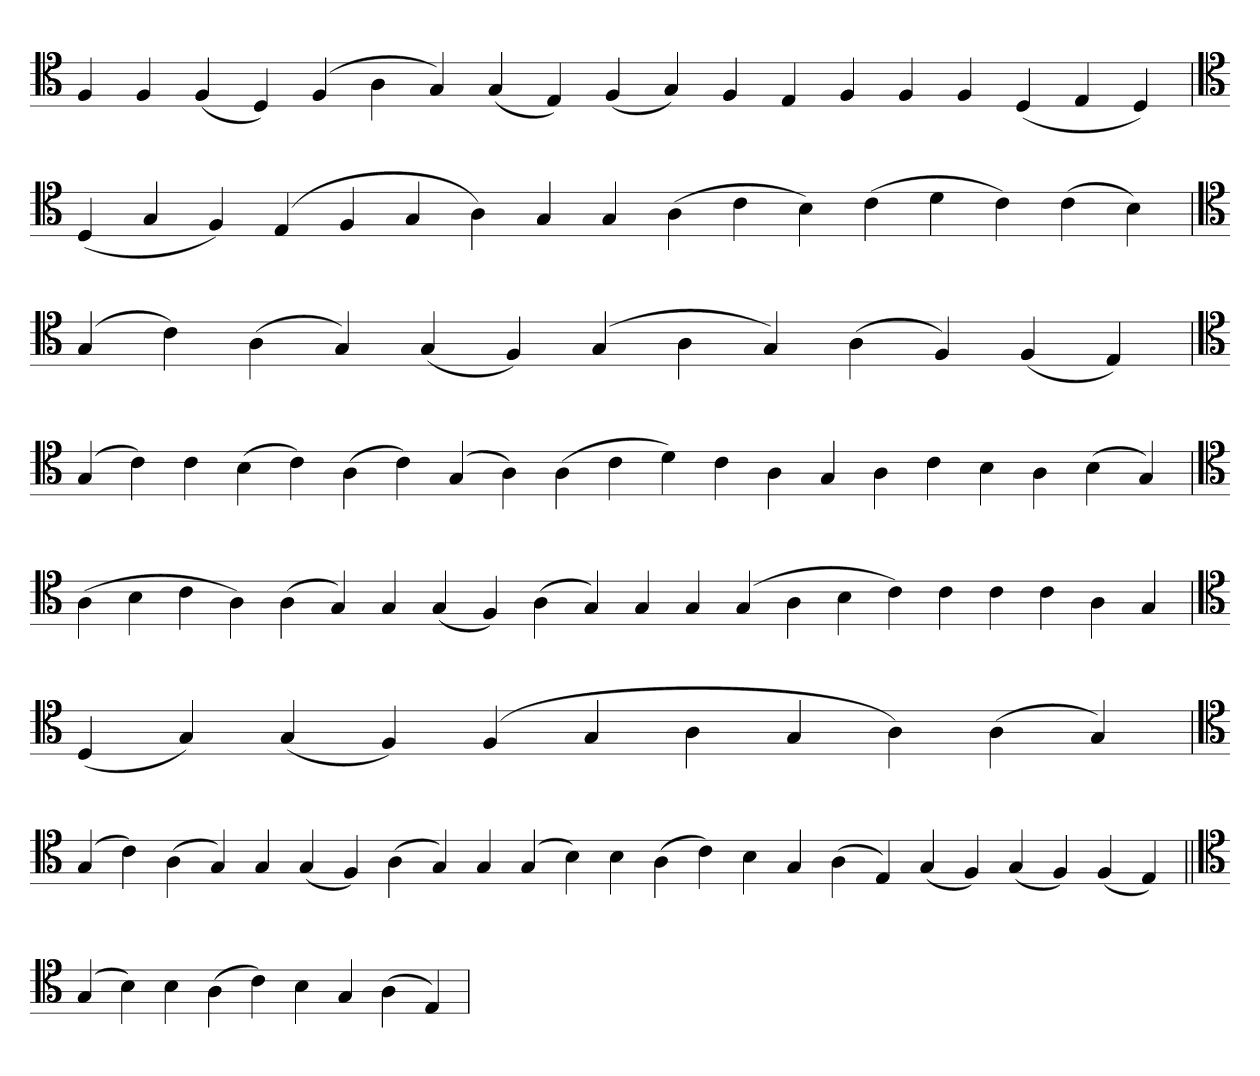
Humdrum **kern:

**kern
*part1
*staff1
*clefC4
=
4F
4F
(4F
4D)
(4F
4A
4G)
(4G
4E)
(4F
4G)
4F
4E
4F
4F
4F
(4D
4E
4D)
='
*clefC4
(4D
4G
4F)
(4E
4F
4G
4A)
4G
4G
(4A
4c
4B)
(4c
4d
4c)
(4c
4B)
=`
*clefC4
(4G
4c)
(4A
4G)
(4G
4F)
(4G
4A
4G)
(4A
4F)
(4F
4E)
=
*clefC4
(4G
4c)
4c
(4B
4c)
(4A
4c)
(4G
4A)
(4A
4c
4d)
4c
4A
4G
4A
4c
4B
4A
(4B
4G)
='
*clefC4
(4A
4B
4c
4A)
(4A
4G)
4G
(4G
4F)
(4A
4G)
4G
4G
(4G
4A
4B
4c)
4c
4c
4c
4A
4G
=
*clefC4
(4D
4G)
(4G
4F)
(4F
4G
4A
4G
4A)
(4A
4G)
=`
*clefC4
(4G
4c)
(4A
4G)
4G
(4G
4F)
(4A
4G)
4G
(4G
4B)
4B
(4A
4c)
4B
4G
(4A
4E)
(4G
4F)
(4G
4F)
(4F
4E)
=||
*clefC4
(4G
4B)
4B
(4A
4c)
4B
4G
(4A
4E)
=
*-
